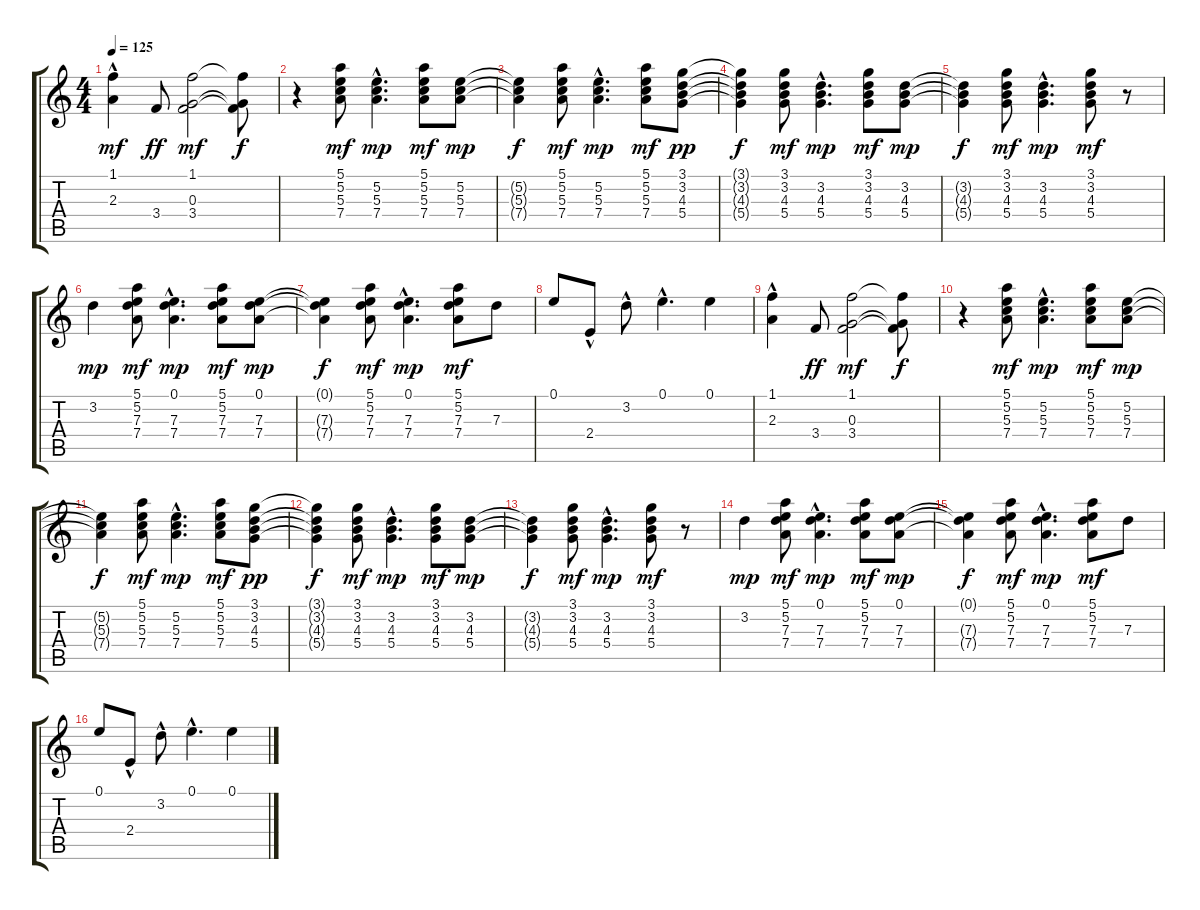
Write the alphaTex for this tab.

\track "" {instrument electricguitarclean}
\staff {score tabs}
\tuning (E4 B3 G3 D3 A2 E2) {hide}
\ts (4 4)
\tempo 125
\clef g2
\ks c
(1.1{hac} 2.3{hac}).4{dy mf} 3.4.8{dy ff} (1.1 0.3 3.4).2{dy mf} (1.1{t} 0.3{t} 3.4{t}).8{dy f} |
r.4 (5.1 5.2 5.3 7.4).8{dy mf} (5.2{hac} 5.3{hac} 7.4{hac}).4{d dy mp} (5.1 5.2 5.3 7.4).8{dy mf} (5.2 5.3 7.4).8{dy mp} |
(5.2{t} 5.3{t} 7.4{t}).4{dy f} (5.1 5.2 5.3 7.4).8{dy mf} (5.2{hac} 5.3{hac} 7.4{hac}).4{d dy mp} (5.1 5.2 5.3 7.4).8{dy mf} (3.1 3.2 4.3 5.4).8{dy pp} |
(3.1{t} 3.2{t} 4.3{t} 5.4{t}).4{dy f} (3.1 3.2 4.3 5.4).8{dy mf} (3.2{hac} 4.3{hac} 5.4{hac}).4{d dy mp} (3.1 3.2 4.3 5.4).8{dy mf} (3.2 4.3 5.4).8{dy mp} |
(3.2{t} 4.3{t} 5.4{t}).4{dy f} (3.1 3.2 4.3 5.4).8{dy mf} (3.2{hac} 4.3{hac} 5.4{hac}).4{d dy mp} (3.1 3.2 4.3 5.4).8{dy mf} r.8 |
3.2.4{dy mp} (5.1 5.2 7.3 7.4).8{dy mf} (0.1{hac} 7.3{hac} 7.4{hac}).4{d dy mp} (5.1 5.2 7.3 7.4).8{dy mf} (0.1 7.3 7.4).8{dy mp} |
(0.1{t} 7.3{t} 7.4{t}).4{dy f} (5.1 5.2 7.3 7.4).8{dy mf} (0.1{hac} 7.3{hac} 7.4{hac}).4{d dy mp} (5.1 5.2 7.3 7.4).8{dy mf} 7.3.8 |
0.1.8 2.4{hac}.8 3.2{hac}.8 0.1{hac}.4{d} 0.1.4 |
(1.1{hac} 2.3{hac}).4 3.4.8{dy ff} (1.1 0.3 3.4).2{dy mf} (1.1{t} 0.3{t} 3.4{t}).8{dy f} |
r.4 (5.1 5.2 5.3 7.4).8{dy mf} (5.2{hac} 5.3{hac} 7.4{hac}).4{d dy mp} (5.1 5.2 5.3 7.4).8{dy mf} (5.2 5.3 7.4).8{dy mp} |
(5.2{t} 5.3{t} 7.4{t}).4{dy f} (5.1 5.2 5.3 7.4).8{dy mf} (5.2{hac} 5.3{hac} 7.4{hac}).4{d dy mp} (5.1 5.2 5.3 7.4).8{dy mf} (3.1 3.2 4.3 5.4).8{dy pp} |
(3.1{t} 3.2{t} 4.3{t} 5.4{t}).4{dy f} (3.1 3.2 4.3 5.4).8{dy mf} (3.2{hac} 4.3{hac} 5.4{hac}).4{d dy mp} (3.1 3.2 4.3 5.4).8{dy mf} (3.2 4.3 5.4).8{dy mp} |
(3.2{t} 4.3{t} 5.4{t}).4{dy f} (3.1 3.2 4.3 5.4).8{dy mf} (3.2{hac} 4.3{hac} 5.4{hac}).4{d dy mp} (3.1 3.2 4.3 5.4).8{dy mf} r.8 |
3.2.4{dy mp} (5.1 5.2 7.3 7.4).8{dy mf} (0.1{hac} 7.3{hac} 7.4{hac}).4{d dy mp} (5.1 5.2 7.3 7.4).8{dy mf} (0.1 7.3 7.4).8{dy mp} |
(0.1{t} 7.3{t} 7.4{t}).4{dy f} (5.1 5.2 7.3 7.4).8{dy mf} (0.1{hac} 7.3{hac} 7.4{hac}).4{d dy mp} (5.1 5.2 7.3 7.4).8{dy mf} 7.3.8 |
0.1.8 2.4{hac}.8 3.2{hac}.8 0.1{hac}.4{d} 0.1.4
